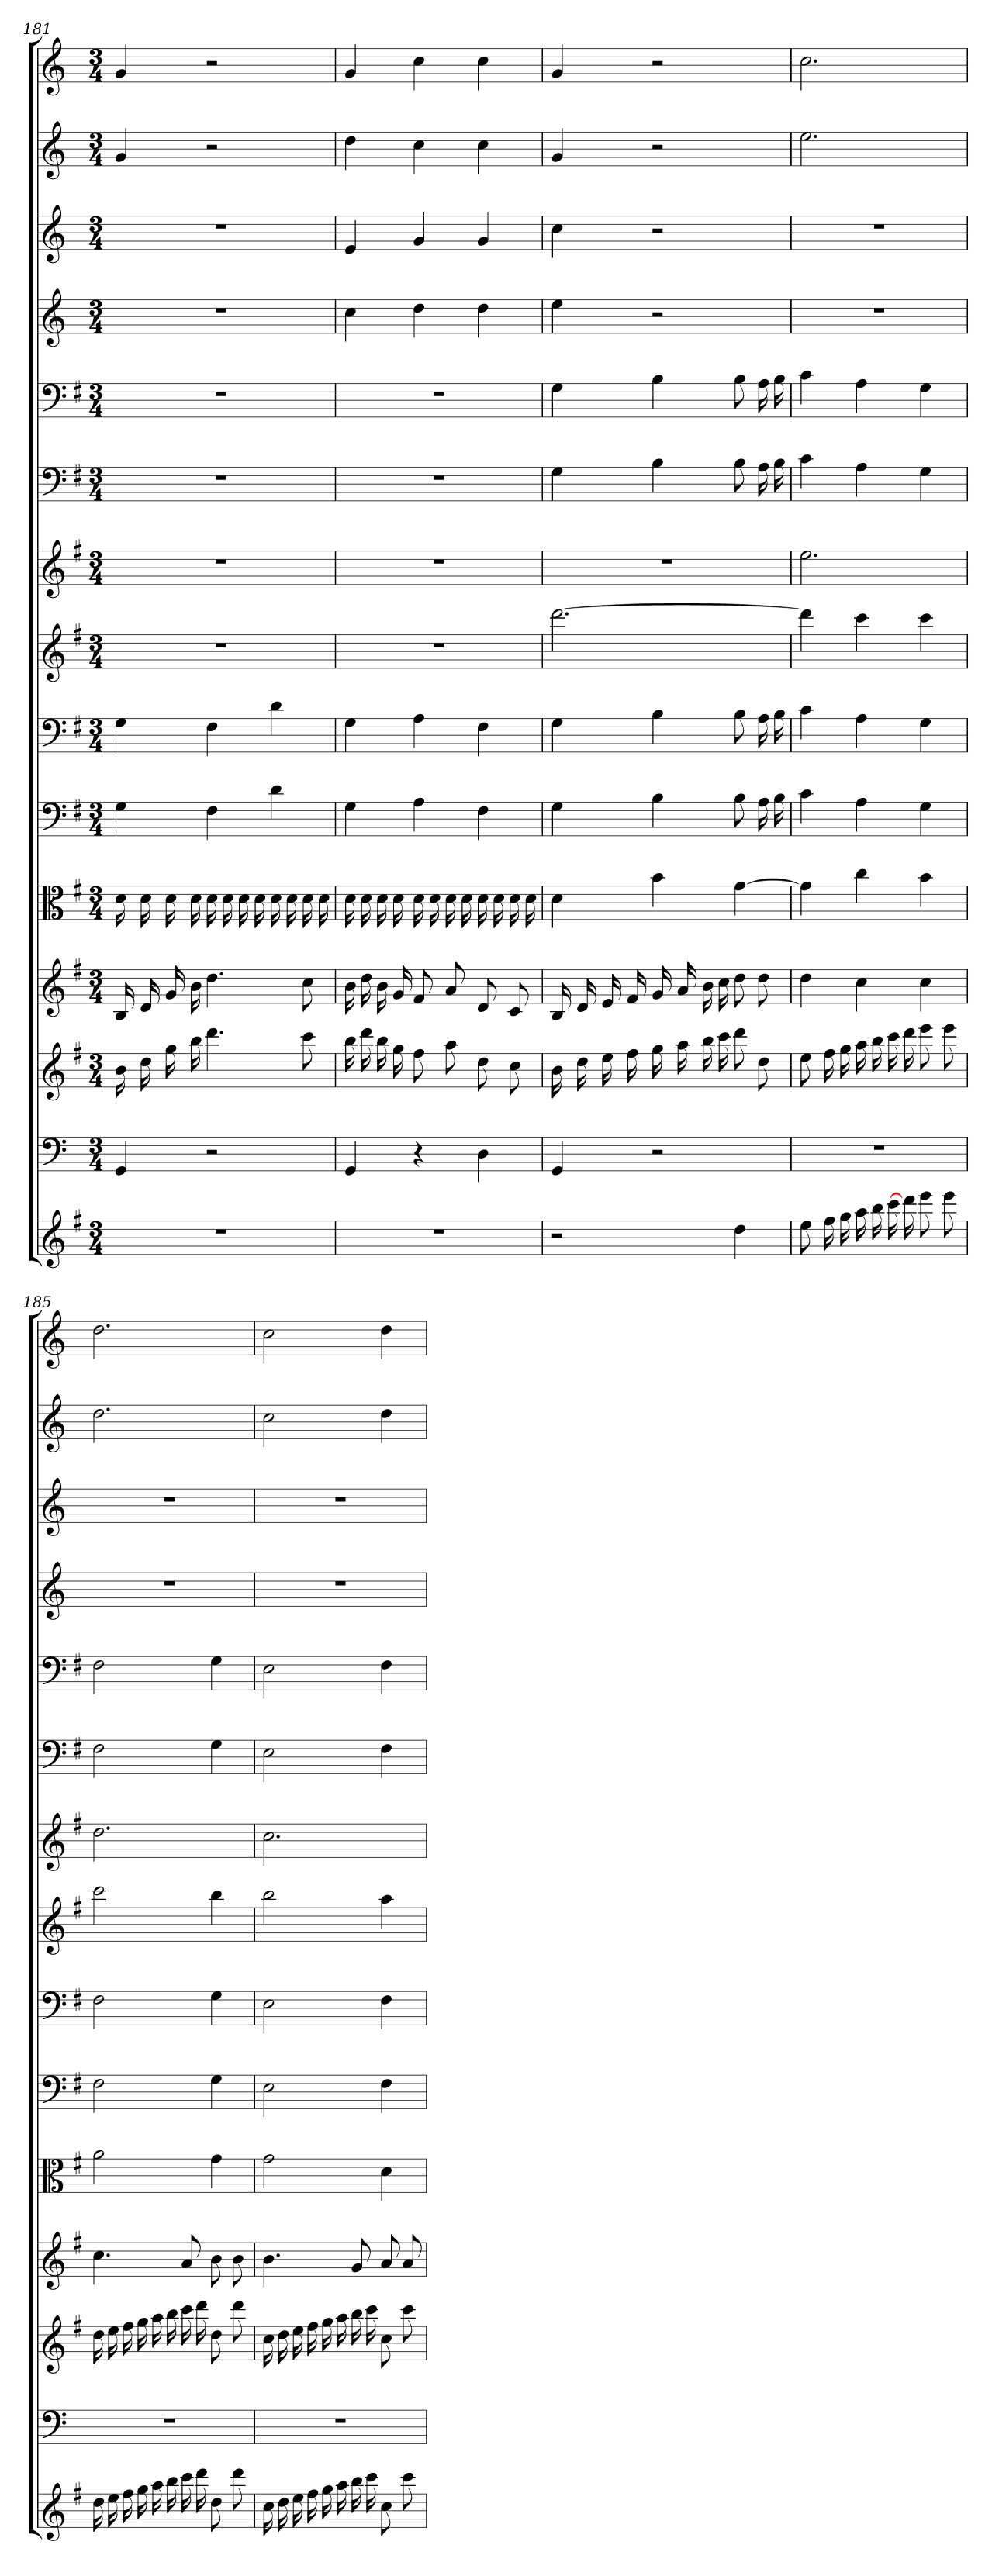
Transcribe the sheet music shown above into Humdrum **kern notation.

**kern	**kern	**kern	**kern	**kern	**kern	**kern	**kern	**kern	**kern	**kern	**kern	**kern	**kern	**kern
*part15	*part14	*part13	*part12	*part11	*part10	*part9	*part8	*part7	*part6	*part5	*part4	*part3	*part2	*part1
*staff15	*staff14	*staff13	*staff12	*staff11	*staff10	*staff9	*staff8	*staff7	*staff6	*staff5	*staff4	*staff3	*staff2	*staff1
*	*clefF4	*	*	*clefC3	*clefF4	*clefF4	*	*	*clefF4	*clefF4	*	*	*	*
*k[f#]	*k[]	*k[f#]	*k[f#]	*k[f#]	*k[f#]	*k[f#]	*k[f#]	*k[f#]	*k[f#]	*k[f#]	*k[]	*k[]	*k[]	*k[]
*M3/4	*M3/4	*M3/4	*M3/4	*M3/4	*M3/4	*M3/4	*M3/4	*M3/4	*M3/4	*M3/4	*M3/4	*M3/4	*M3/4	*M3/4
=181	=181	=181	=181	=181	=181	=181	=181	=181	=181	=181	=181	=181	=181	=181
2.r	4GG	16b	16B	16d	4G	4G	2.r	2.r	2.r	2.r	2.r	2.r	4g	4g
.	.	16dd	16d	16d	.	.	.	.	.	.	.	.	.	.
.	.	16gg	16g	16d	.	.	.	.	.	.	.	.	.	.
.	.	16bb	16b	16d	.	.	.	.	.	.	.	.	.	.
.	2r	4.ddd	4.dd	16d	4F#	4F#	.	.	.	.	.	.	2r	2r
.	.	.	.	16d	.	.	.	.	.	.	.	.	.	.
.	.	.	.	16d	.	.	.	.	.	.	.	.	.	.
.	.	.	.	16d	.	.	.	.	.	.	.	.	.	.
.	.	.	.	16d	4d	4d	.	.	.	.	.	.	.	.
.	.	.	.	16d	.	.	.	.	.	.	.	.	.	.
.	.	8ccc	8cc	16d	.	.	.	.	.	.	.	.	.	.
.	.	.	.	16d	.	.	.	.	.	.	.	.	.	.
=182	=182	=182	=182	=182	=182	=182	=182	=182	=182	=182	=182	=182	=182	=182
2.r	4GG	16bb	16b	16d	4G	4G	2.r	2.r	2.r	2.r	4cc	4e	4dd	4g
.	.	16ddd	16dd	16d	.	.	.	.	.	.	.	.	.	.
.	.	16bb	16b	16d	.	.	.	.	.	.	.	.	.	.
.	.	16gg	16g	16d	.	.	.	.	.	.	.	.	.	.
.	4r	8ff#	8f#	16d	4A	4A	.	.	.	.	4dd	4g	4cc	4cc
.	.	.	.	16d	.	.	.	.	.	.	.	.	.	.
.	.	8aa	8a	16d	.	.	.	.	.	.	.	.	.	.
.	.	.	.	16d	.	.	.	.	.	.	.	.	.	.
.	4D	8dd	8d	16d	4F#	4F#	.	.	.	.	4dd	4g	4cc	4cc
.	.	.	.	16d	.	.	.	.	.	.	.	.	.	.
.	.	8cc	8c	16d	.	.	.	.	.	.	.	.	.	.
.	.	.	.	16d	.	.	.	.	.	.	.	.	.	.
=183	=183	=183	=183	=183	=183	=183	=183	=183	=183	=183	=183	=183	=183	=183
2r	4GG	16b	16B	4d	4G	4G	[2.ddd	2.r	4G	4G	4ee	4cc	4g	4g
.	.	16dd	16d	.	.	.	.	.	.	.	.	.	.	.
.	.	16ee	16e	.	.	.	.	.	.	.	.	.	.	.
.	.	16ff#	16f#	.	.	.	.	.	.	.	.	.	.	.
.	2r	16gg	16g	4b	4B	4B	.	.	4B	4B	2r	2r	2r	2r
.	.	16aa	16a	.	.	.	.	.	.	.	.	.	.	.
.	.	16bb	16b	.	.	.	.	.	.	.	.	.	.	.
.	.	16ccc	16cc	.	.	.	.	.	.	.	.	.	.	.
4dd	.	8ddd	8dd	[4g	8B	8B	.	.	8B	8B	.	.	.	.
.	.	8dd	8dd	.	16A	16A	.	.	16A	16A	.	.	.	.
.	.	.	.	.	16B	16B	.	.	16B	16B	.	.	.	.
=184	=184	=184	=184	=184	=184	=184	=184	=184	=184	=184	=184	=184	=184	=184
8ee	2.r	8ee	4dd	4g]	4c	4c	4ddd]	2.ee	4c	4c	2.r	2.r	2.ee	2.cc
16ff#	.	16ff#	.	.	.	.	.	.	.	.	.	.	.	.
16gg	.	16gg	.	.	.	.	.	.	.	.	.	.	.	.
16aa	.	16aa	4cc	4cc	4A	4A	4ccc	.	4A	4A	.	.	.	.
16bb	.	16bb	.	.	.	.	.	.	.	.	.	.	.	.
16ccc	.	16ccc	.	.	.	.	.	.	.	.	.	.	.	.
16ddd]	.	16ddd	.	.	.	.	.	.	.	.	.	.	.	.
8eee	.	8eee	4cc	4b	4G	4G	4ccc	.	4G	4G	.	.	.	.
8eee	.	8eee	.	.	.	.	.	.	.	.	.	.	.	.
=185	=185	=185	=185	=185	=185	=185	=185	=185	=185	=185	=185	=185	=185	=185
16dd	2.r	16dd	4.cc	2a	2F#	2F#	2ccc	2.dd	2F#	2F#	2.r	2.r	2.dd	2.dd
16ee	.	16ee	.	.	.	.	.	.	.	.	.	.	.	.
16ff#	.	16ff#	.	.	.	.	.	.	.	.	.	.	.	.
16gg	.	16gg	.	.	.	.	.	.	.	.	.	.	.	.
16aa	.	16aa	.	.	.	.	.	.	.	.	.	.	.	.
16bb	.	16bb	.	.	.	.	.	.	.	.	.	.	.	.
16ccc	.	16ccc	8a	.	.	.	.	.	.	.	.	.	.	.
16ddd	.	16ddd	.	.	.	.	.	.	.	.	.	.	.	.
8dd	.	8dd	8b	4g	4G	4G	4bb	.	4G	4G	.	.	.	.
8ddd	.	8ddd	8b	.	.	.	.	.	.	.	.	.	.	.
=186	=186	=186	=186	=186	=186	=186	=186	=186	=186	=186	=186	=186	=186	=186
16cc	2.r	16cc	4.b	2g	2E	2E	2bb	2.cc	2E	2E	2.r	2.r	2cc	2cc
16dd	.	16dd	.	.	.	.	.	.	.	.	.	.	.	.
16ee	.	16ee	.	.	.	.	.	.	.	.	.	.	.	.
16ff#	.	16ff#	.	.	.	.	.	.	.	.	.	.	.	.
16gg	.	16gg	.	.	.	.	.	.	.	.	.	.	.	.
16aa	.	16aa	.	.	.	.	.	.	.	.	.	.	.	.
16bb	.	16bb	8g	.	.	.	.	.	.	.	.	.	.	.
16ccc	.	16ccc	.	.	.	.	.	.	.	.	.	.	.	.
8cc	.	8cc	8a	4d	4F#	4F#	4aa	.	4F#	4F#	.	.	4dd	4dd
8ccc	.	8ccc	8a	.	.	.	.	.	.	.	.	.	.	.
=	=	=	=	=	=	=	=	=	=	=	=	=	=	=
*-	*-	*-	*-	*-	*-	*-	*-	*-	*-	*-	*-	*-	*-	*-
